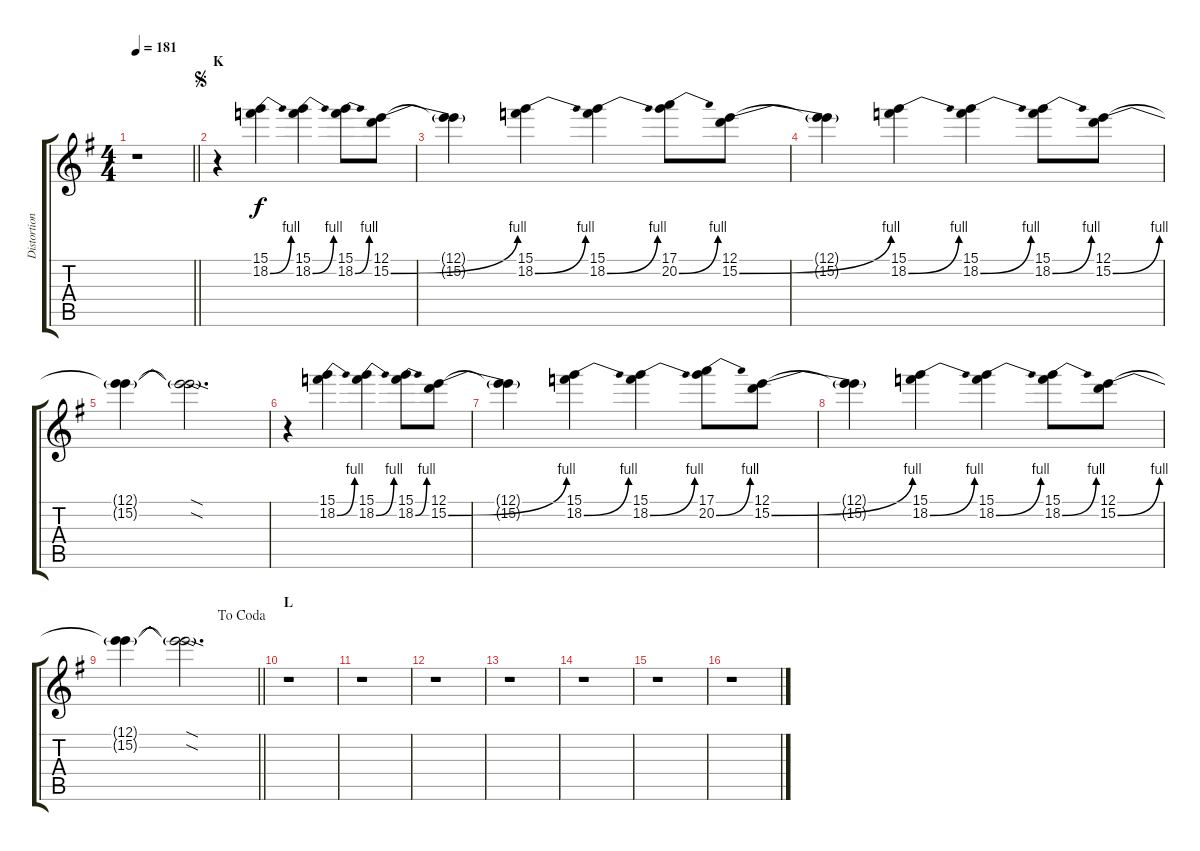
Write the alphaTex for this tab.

\track ("Distortion 5" "Distortion") {instrument distortionguitar}
\staff {score tabs}
\tuning (E4 B3 G3 D3 A2 E2) {hide}
\ts (4 4)
\tempo 181
\clef g2
\barLineRight lightlight
\ks g
r.1{dy f} |
\section ("" "K")
\jump segno
r.4 (15.1 18.2{be (bend 0 0 60 4)}).4 (15.1 18.2{be (bend 0 0 60 4)}).4 (15.1 18.2{be (bend 0 0 60 4)}).8 (12.1 15.2{be (bend 0 0 60 4)}).8 |
(12.1{t} 15.2{t}).4 (15.1 18.2{be (bend 0 0 60 4)}).4 (15.1 18.2{be (bend 0 0 60 4)}).4 (17.1 20.2{be (bend 0 0 60 4)}).8 (12.1 15.2{be (bend 0 0 60 4)}).8 |
(12.1{t} 15.2{t}).4 (15.1 18.2{be (bend 0 0 60 4)}).4 (15.1 18.2{be (bend 0 0 60 4)}).4 (15.1 18.2{be (bend 0 0 60 4)}).8 (12.1 15.2{be (bend 0 0 60 4)}).8 |
(12.1{t} 15.2{t}).4 (12.1{sod t} 15.2{sod t}).2{d} |
r.4 (15.1 18.2{be (bend 0 0 60 4)}).4 (15.1 18.2{be (bend 0 0 60 4)}).4 (15.1 18.2{be (bend 0 0 60 4)}).8 (12.1 15.2{be (bend 0 0 60 4)}).8 |
(12.1{t} 15.2{t}).4 (15.1 18.2{be (bend 0 0 60 4)}).4 (15.1 18.2{be (bend 0 0 60 4)}).4 (17.1 20.2{be (bend 0 0 60 4)}).8 (12.1 15.2{be (bend 0 0 60 4)}).8 |
(12.1{t} 15.2{t}).4 (15.1 18.2{be (bend 0 0 60 4)}).4 (15.1 18.2{be (bend 0 0 60 4)}).4 (15.1 18.2{be (bend 0 0 60 4)}).8 (12.1 15.2{be (bend 0 0 60 4)}).8 |
\jump dacoda
\barLineRight lightlight
(12.1{t} 15.2{t}).4 (12.1{sod t} 15.2{sod t}).2{d} |
\section ("" "L")
r.1 |
r.1 |
r.1 |
r.1 |
r.1 |
r.1 |
r.1
